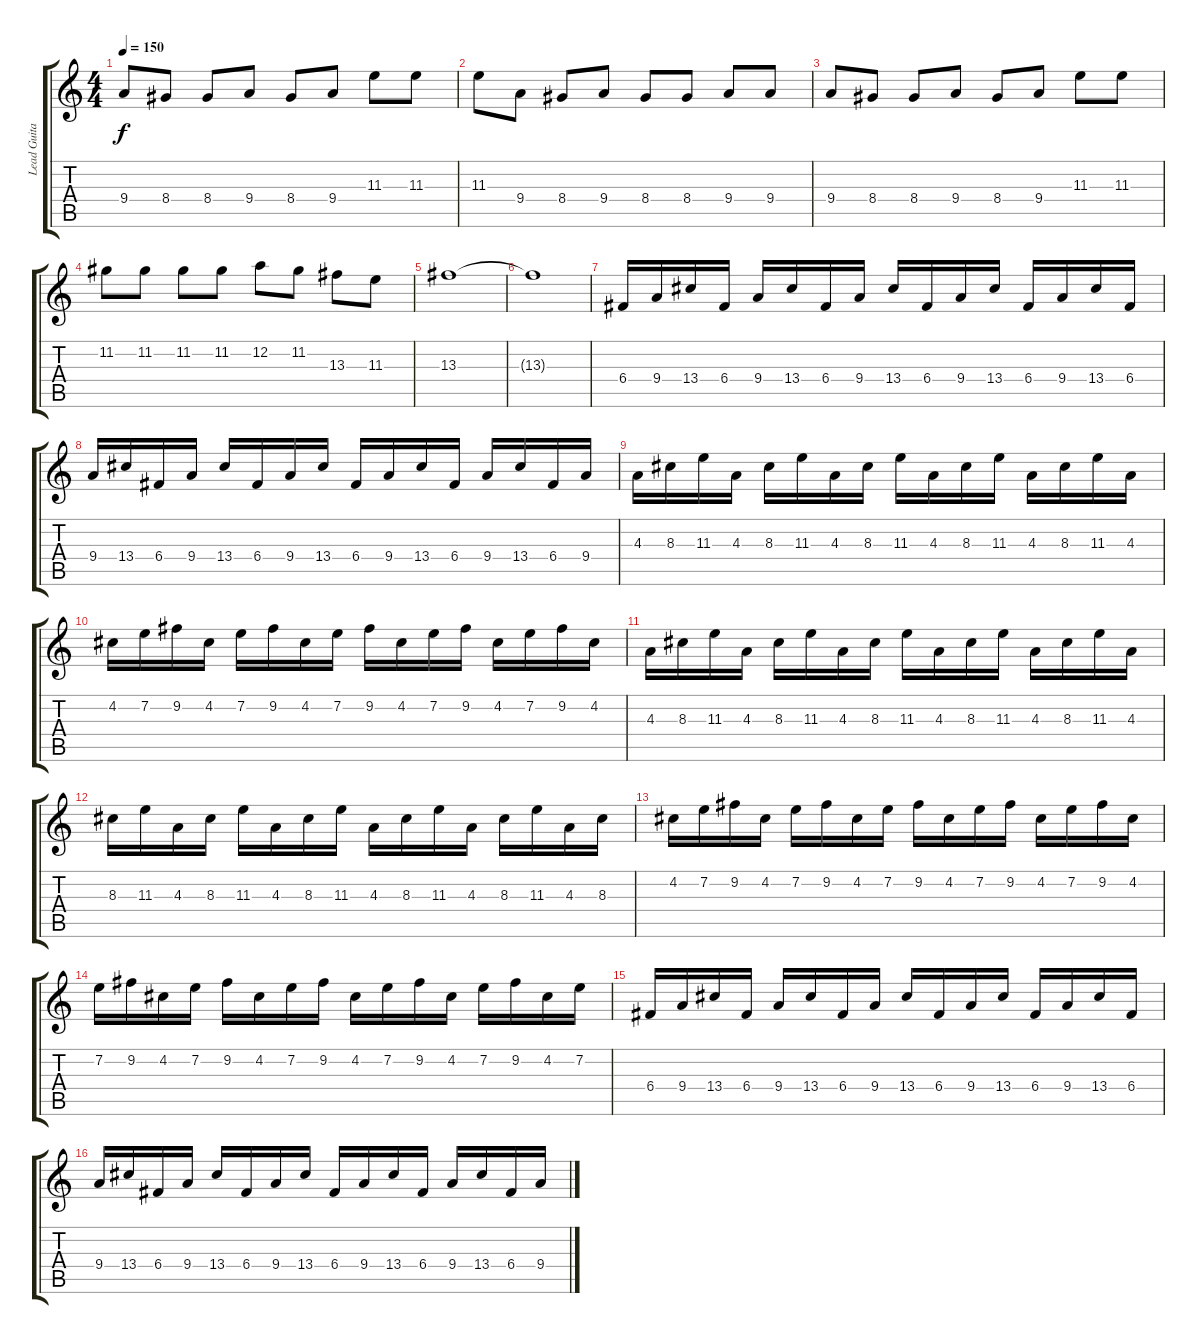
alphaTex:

\track ("Lead Guitar (Drop C)" "Lead Guita") {instrument distortionguitar}
\staff {score tabs}
\tuning (D4 A3 F3 C3 G2 C2) {hide}
\ts (4 4)
\tempo 150
\clef g2
\ks c
9.4.8{dy f} 8.4.8 8.4.8 9.4.8 8.4.8 9.4.8 11.3.8 11.3.8 |
11.3.8 9.4.8 8.4.8 9.4.8 8.4.8 8.4.8 9.4.8 9.4.8 |
9.4.8 8.4.8 8.4.8 9.4.8 8.4.8 9.4.8 11.3.8 11.3.8 |
11.2.8 11.2.8 11.2.8 11.2.8 12.2.8 11.2.8 13.3.8 11.3.8 |
13.3.1 |
13.3{t}.1 |
6.4.16 9.4.16 13.4.16 6.4.16 9.4.16 13.4.16 6.4.16 9.4.16 13.4.16 6.4.16 9.4.16 13.4.16 6.4.16 9.4.16 13.4.16 6.4.16 |
9.4.16 13.4.16 6.4.16 9.4.16 13.4.16 6.4.16 9.4.16 13.4.16 6.4.16 9.4.16 13.4.16 6.4.16 9.4.16 13.4.16 6.4.16 9.4.16 |
4.3.16 8.3.16 11.3.16 4.3.16 8.3.16 11.3.16 4.3.16 8.3.16 11.3.16 4.3.16 8.3.16 11.3.16 4.3.16 8.3.16 11.3.16 4.3.16 |
4.2.16 7.2.16 9.2.16 4.2.16 7.2.16 9.2.16 4.2.16 7.2.16 9.2.16 4.2.16 7.2.16 9.2.16 4.2.16 7.2.16 9.2.16 4.2.16 |
4.3.16 8.3.16 11.3.16 4.3.16 8.3.16 11.3.16 4.3.16 8.3.16 11.3.16 4.3.16 8.3.16 11.3.16 4.3.16 8.3.16 11.3.16 4.3.16 |
8.3.16 11.3.16 4.3.16 8.3.16 11.3.16 4.3.16 8.3.16 11.3.16 4.3.16 8.3.16 11.3.16 4.3.16 8.3.16 11.3.16 4.3.16 8.3.16 |
4.2.16 7.2.16 9.2.16 4.2.16 7.2.16 9.2.16 4.2.16 7.2.16 9.2.16 4.2.16 7.2.16 9.2.16 4.2.16 7.2.16 9.2.16 4.2.16 |
7.2.16 9.2.16 4.2.16 7.2.16 9.2.16 4.2.16 7.2.16 9.2.16 4.2.16 7.2.16 9.2.16 4.2.16 7.2.16 9.2.16 4.2.16 7.2.16 |
6.4.16 9.4.16 13.4.16 6.4.16 9.4.16 13.4.16 6.4.16 9.4.16 13.4.16 6.4.16 9.4.16 13.4.16 6.4.16 9.4.16 13.4.16 6.4.16 |
9.4.16 13.4.16 6.4.16 9.4.16 13.4.16 6.4.16 9.4.16 13.4.16 6.4.16 9.4.16 13.4.16 6.4.16 9.4.16 13.4.16 6.4.16 9.4.16
